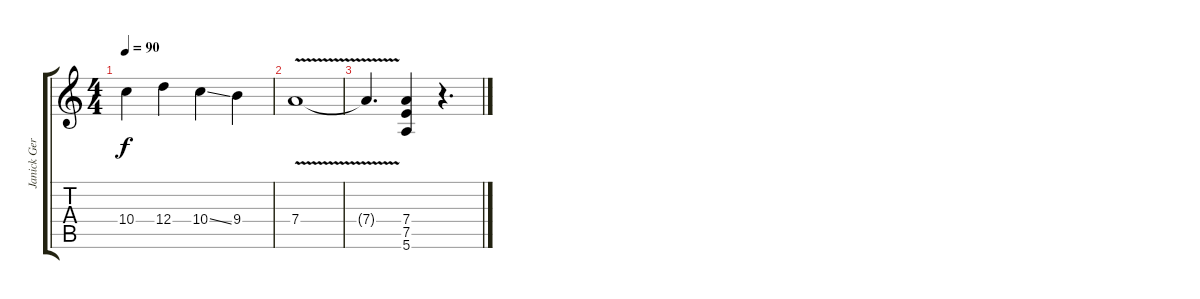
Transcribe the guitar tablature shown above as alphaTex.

\track ("Janick Gers" "Janick Ger") {instrument distortionguitar}
\staff {score tabs}
\tuning (E4 B3 G3 D3 A2 E2) {hide}
\ts (4 4)
\tempo 90
\clef g2
\ks c
10.4.4{dy f} 12.4.4 10.4{ss}.4 9.4.4 |
7.4{v}.1 |
7.4{t}.4{d} (7.4 7.5 5.6).4 r.4{d}
